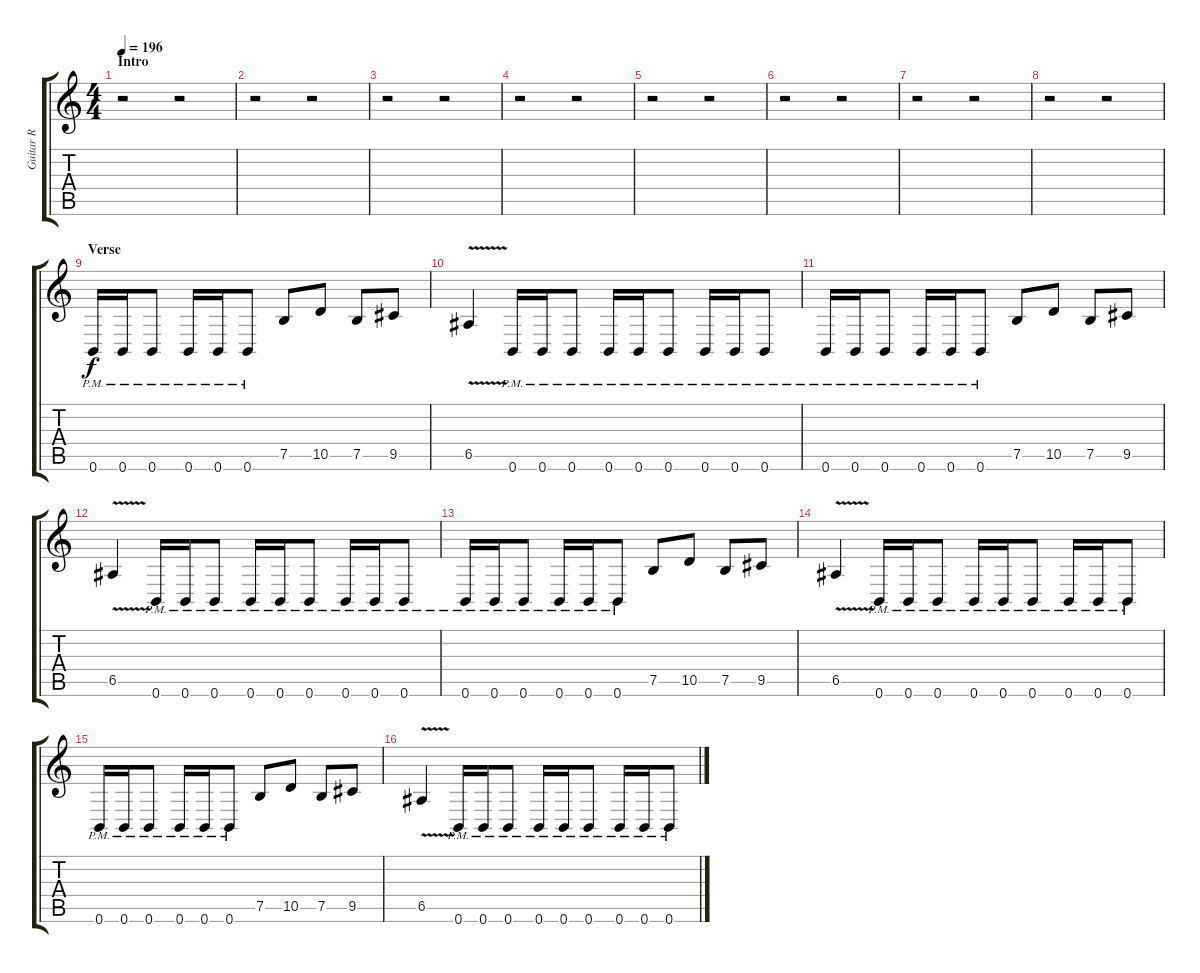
\track ("Guitar R" "Guitar R") {instrument distortionguitar}
\staff {score tabs}
\tuning (B3 Gb3 D3 A2 E2 B1) {hide}
\ts (4 4)
\section ("" "Intro")
\tempo 196
\clef g2
\ks c
r.2{dy f instrument distortionguitar} r.2 |
r.2 r.2 |
r.2 r.2 |
r.2 r.2 |
r.2 r.2 |
r.2 r.2 |
r.2 r.2 |
r.2 r.2 |
\section ("" "Verse")
0.6{pm}.16 0.6{pm}.16 0.6{pm}.8 0.6{pm}.16 0.6{pm}.16 0.6{pm}.8 7.5.8 10.5.8 7.5.8 9.5.8 |
6.5{v}.4 0.6{pm}.16 0.6{pm}.16 0.6{pm}.8 0.6{pm}.16 0.6{pm}.16 0.6{pm}.8 0.6{pm}.16 0.6{pm}.16 0.6{pm}.8 |
0.6{pm}.16 0.6{pm}.16 0.6{pm}.8 0.6{pm}.16 0.6{pm}.16 0.6{pm}.8 7.5.8 10.5.8 7.5.8 9.5.8 |
6.5{v}.4 0.6{pm}.16 0.6{pm}.16 0.6{pm}.8 0.6{pm}.16 0.6{pm}.16 0.6{pm}.8 0.6{pm}.16 0.6{pm}.16 0.6{pm}.8 |
0.6{pm}.16 0.6{pm}.16 0.6{pm}.8 0.6{pm}.16 0.6{pm}.16 0.6{pm}.8 7.5.8 10.5.8 7.5.8 9.5.8 |
6.5{v}.4 0.6{pm}.16 0.6{pm}.16 0.6{pm}.8 0.6{pm}.16 0.6{pm}.16 0.6{pm}.8 0.6{pm}.16 0.6{pm}.16 0.6{pm}.8 |
0.6{pm}.16 0.6{pm}.16 0.6{pm}.8 0.6{pm}.16 0.6{pm}.16 0.6{pm}.8 7.5.8 10.5.8 7.5.8 9.5.8 |
6.5{v}.4 0.6{pm}.16 0.6{pm}.16 0.6{pm}.8 0.6{pm}.16 0.6{pm}.16 0.6{pm}.8 0.6{pm}.16 0.6{pm}.16 0.6{pm}.8
